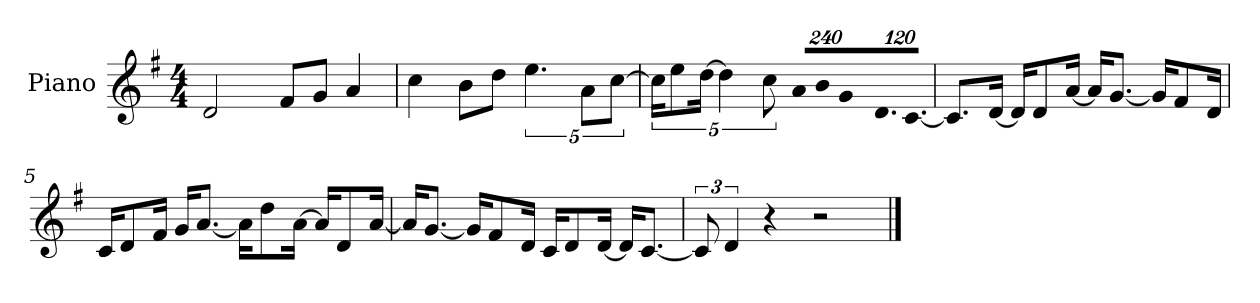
**kern
*part1
*staff1
*I"Piano
*I'P-no
*clefG2
*k[f#]
*M4/4
*MM90
=1
2d/
8f#/L
8g/J
4a/
=2
4cc\
8b\L
8dd\J
5.ee\
10a\L
[10cc\J
=3
20cc\KL]
10ee\
[20dd\Jk
5dd\]
10cc\
*Xbrackettup
!LO:N:vis=16
1920%137a/LL
!LO:N:vis=16
1920%137b/J
!LO:N:vis=8
960%137g/
!LO:N:vis=16.
960%103d/L
!LO:N:vis=16.
[960%103c/JJ
=4
8.c/L]
[16d/Jk
16d/KL]
8d/
[16a/Jk
16a/KL]
[8.g/J
16g/KL]
8f#/
16d/Jk
!!LO:LB:g=z
=5
16c/KL
8d/
16f#/Jk
16g/KL
[8.a/J
16a\KL]
8dd\
[16a\Jk
16a/KL]
8d/
[16a/Jk
=6
16a/KL]
[8.g/J
16g/KL]
8f#/
16d/Jk
16c/KL
8d/
[16d/Jk
16d/KL]
[8.c/J
=7
*brackettup
12c/]
6d/
4r
2r
==
*-
